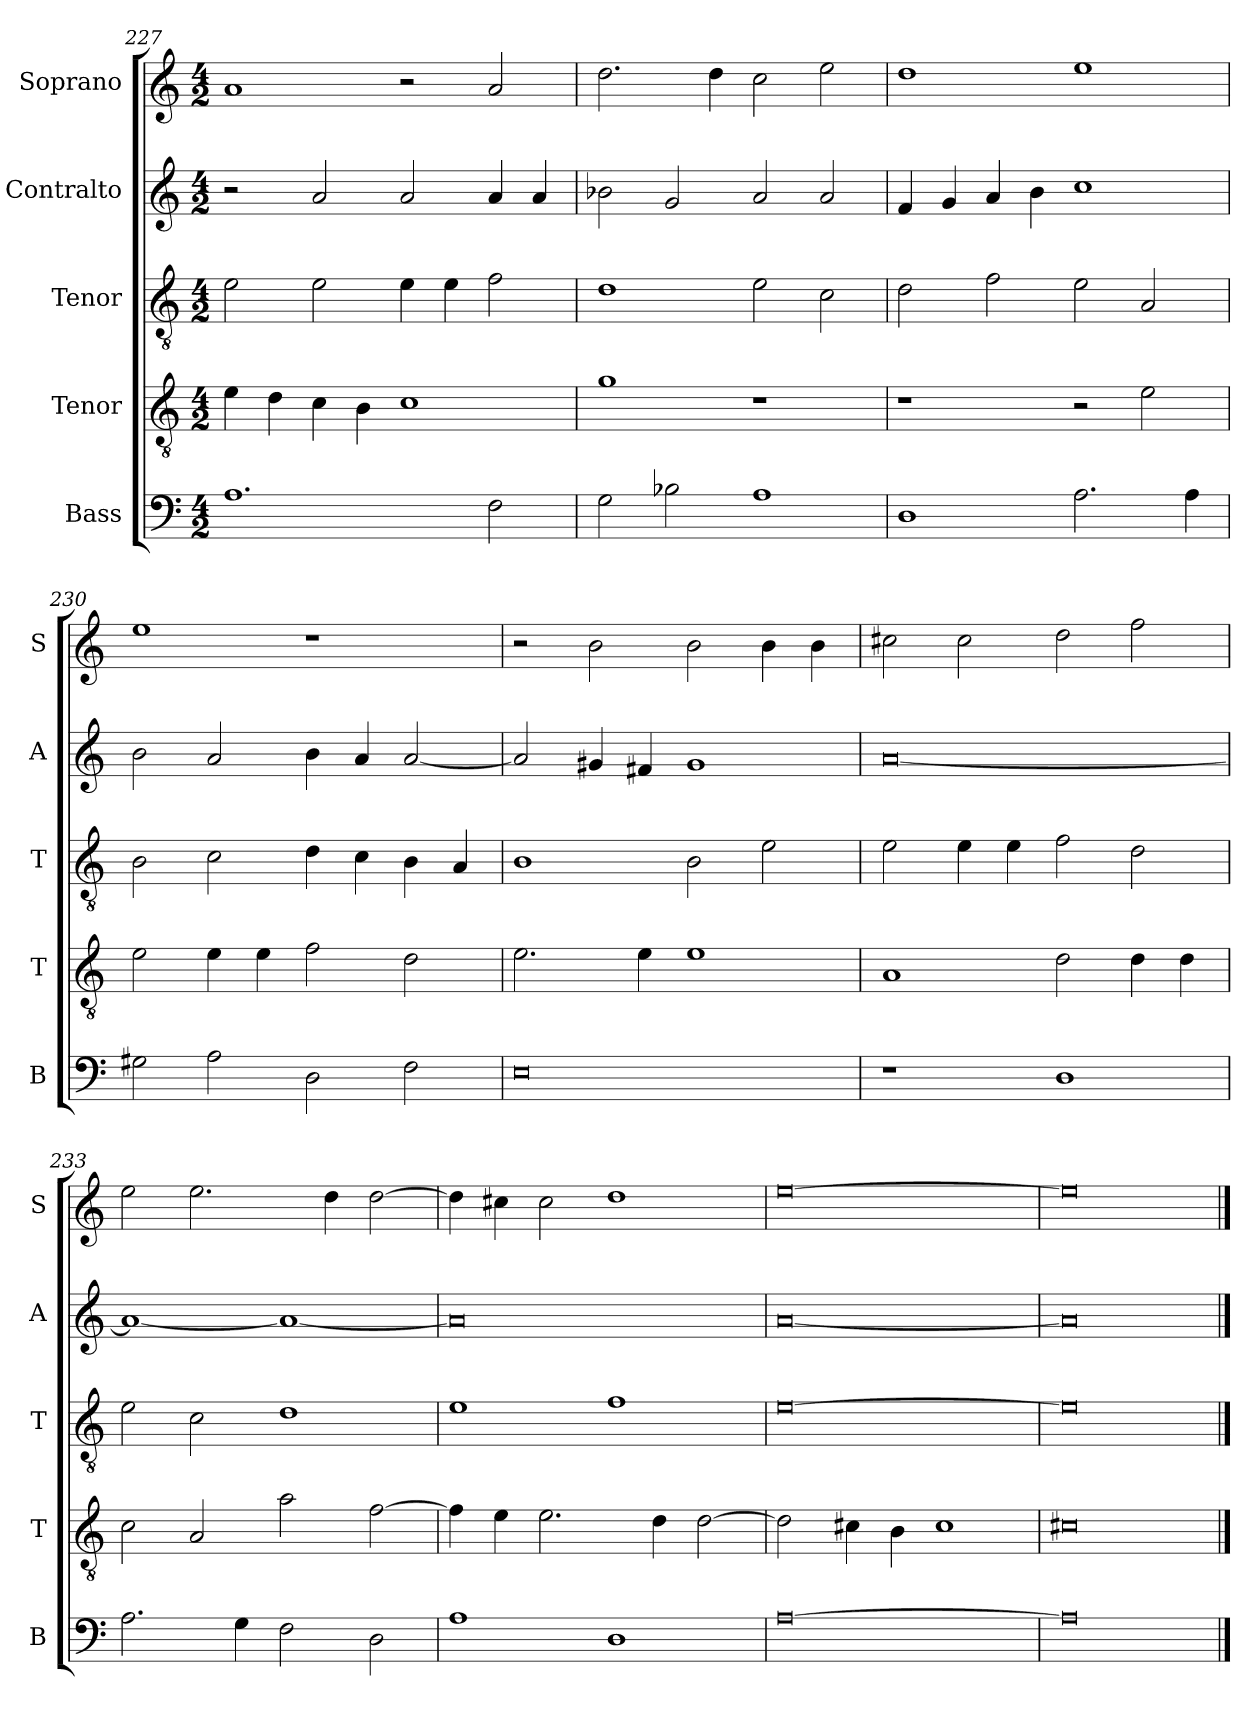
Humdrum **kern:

**kern	**kern	**kern	**kern	**kern
*part5	*part4	*part3	*part2	*part1
*staff5	*staff4	*staff3	*staff2	*staff1
*I"Bass	*I"Tenor	*I"Tenor	*I"Contralto	*I"Soprano
*I'B	*I'T	*I'T	*I'A	*I'S
*clefF4	*clefGv2	*clefGv2	*clefG2	*clefG2
*k[]	*k[]	*k[]	*k[]	*k[]
*A:aeo	*A:aeo	*A:aeo	*A:aeo	*A:aeo
*M4/2	*M4/2	*M4/2	*M4/2	*M4/2
=227	=227	=227	=227	=227
1.A	4e	2e	2r	1a
.	4d	.	.	.
.	4c	2e	2a	.
.	4B	.	.	.
.	1c	4e	2a	2r
.	.	4e	.	.
2F	.	2f	4a	2a
.	.	.	4a	.
=228	=228	=228	=228	=228
2G	1g	1d	2b-X	2.dd
2B-X	.	.	2g	.
.	.	.	.	4dd
1A	1r	2e	2a	2cc
.	.	2c	2a	2ee
=229	=229	=229	=229	=229
1D	1r	2d	4f	1dd
.	.	.	4g	.
.	.	2f	4a	.
.	.	.	4b	.
2.A	2r	2e	1cc	1ee
.	2e	2A	.	.
4A	.	.	.	.
=230	=230	=230	=230	=230
2G#X	2e	2B	2b	1ee
2A	4e	2c	2a	.
.	4e	.	.	.
2D	2f	4d	4b	1r
.	.	4c	4a	.
2F	2d	4B	[2a	.
.	.	4A	.	.
=231	=231	=231	=231	=231
0E	2.e	1B	2a]	2r
.	.	.	4g#X	2b
.	4e	.	4f#X	.
.	1e	2B	1g#	2b
.	.	2e	.	4b
.	.	.	.	4b
=232	=232	=232	=232	=232
1r	1A	2e	[0a	2cc#X
.	.	4e	.	2cc#
.	.	4e	.	.
1D	2d	2f	.	2dd
.	4d	2d	.	2ff
.	4d	.	.	.
=233	=233	=233	=233	=233
2.A	2c	2e	1a_	2ee
.	2A	2c	.	2.ee
4G	.	.	.	.
2F	2a	1d	1a_	.
.	.	.	.	4dd
2D	[2f	.	.	[2dd
=234	=234	=234	=234	=234
1A	4f]	1e	0a]	4dd]
.	4e	.	.	4cc#X
.	2.e	.	.	2cc#
1D	.	1f	.	1dd
.	4d	.	.	.
.	[2d	.	.	.
=235	=235	=235	=235	=235
[0A	2d]	[0e	[0a	[0ee
.	4c#X	.	.	.
.	4B	.	.	.
.	1c#	.	.	.
=236	=236	=236	=236	=236
0A]	0c#X	0e]	0a]	0ee]
==	==	==	==	==
*-	*-	*-	*-	*-
